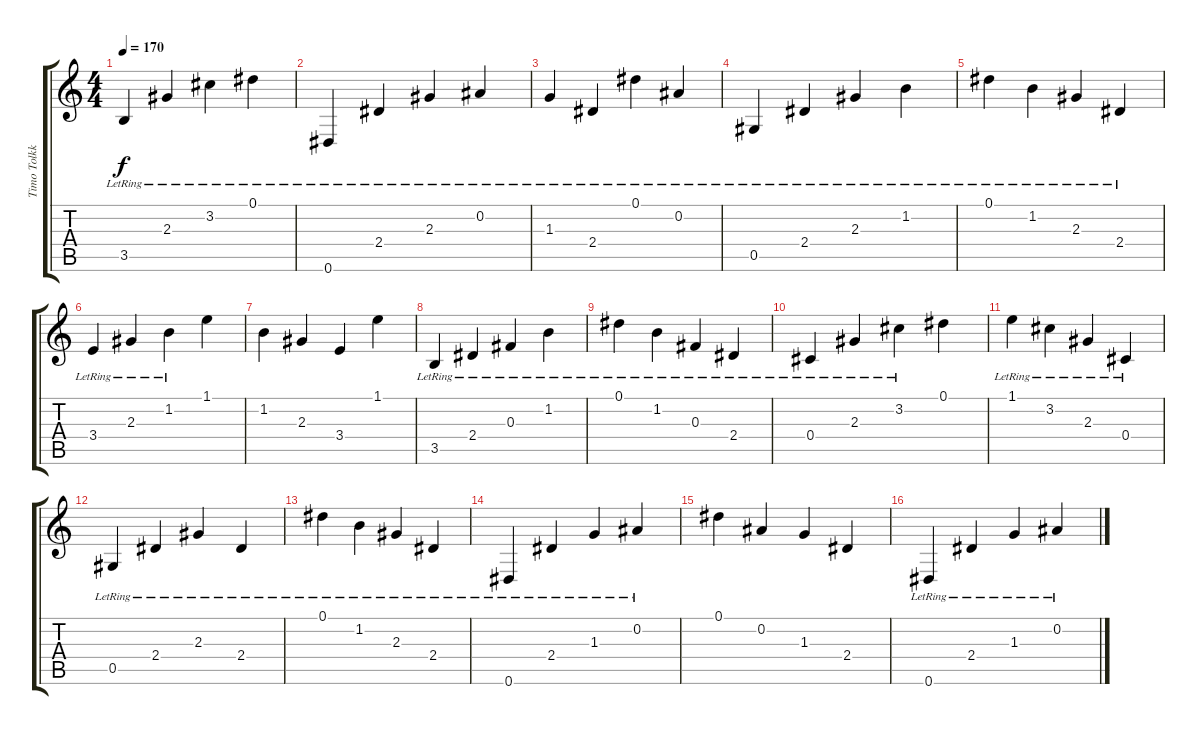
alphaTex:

\track ("Timo Tolkki (Acoustic Guitar 1)" "Timo Tolkk") {instrument acousticguitarnylon}
\staff {score tabs}
\tuning (Eb4 Bb3 Gb3 Db3 Ab2 Eb2) {hide}
\ts (4 4)
\tempo 170
\clef g2
\ks c
3.5{lr}.4{dy f} 2.3{lr}.4 3.2{lr}.4 0.1{lr}.4 |
0.6{lr}.4 2.4{lr}.4 2.3{lr}.4 0.2{lr}.4 |
1.3{lr}.4 2.4{lr}.4 0.1{lr}.4 0.2{lr}.4 |
0.5{lr}.4 2.4{lr}.4 2.3{lr}.4 1.2{lr}.4 |
0.1{lr}.4 1.2{lr}.4 2.3{lr}.4 2.4{lr}.4 |
3.4{lr}.4 2.3{lr}.4 1.2{lr}.4 1.1.4 |
1.2.4 2.3.4 3.4.4 1.1.4 |
3.5{lr}.4 2.4{lr}.4 0.3{lr}.4 1.2{lr}.4 |
0.1{lr}.4 1.2{lr}.4 0.3{lr}.4 2.4{lr}.4 |
0.4{lr}.4 2.3{lr}.4 3.2{lr}.4 0.1.4 |
1.1{lr}.4 3.2{lr}.4 2.3{lr}.4 0.4{lr}.4 |
0.5{lr}.4 2.4{lr}.4 2.3{lr}.4 2.4{lr}.4 |
0.1{lr}.4 1.2{lr}.4 2.3{lr}.4 2.4{lr}.4 |
0.6{lr}.4 2.4{lr}.4 1.3{lr}.4 0.2{lr}.4 |
0.1.4 0.2.4 1.3.4 2.4.4 |
0.6{lr}.4 2.4{lr}.4 1.3{lr}.4 0.2{lr}.4
